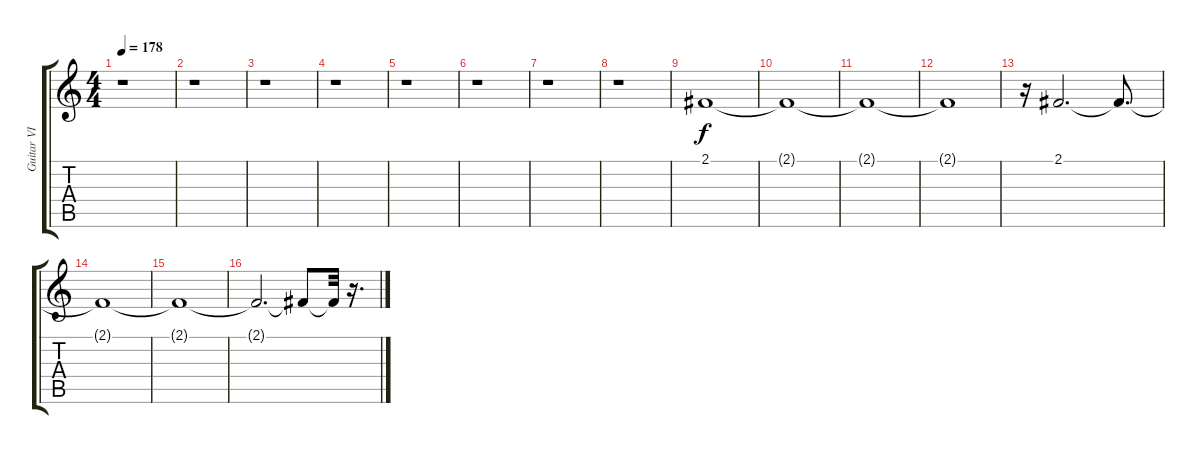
\track ("Guitar VI" "Guitar VI") {instrument lead5charang}
\staff {score tabs}
\tuning (E4 B3 G3 D3 A2 E2) {hide}
\ts (4 4)
\tempo 178
\clef g2
\ks c
r.1{dy f} |
r.1 |
r.1 |
r.1 |
r.1 |
r.1 |
r.1 |
r.1 |
2.1.1 |
2.1{t}.1 |
2.1{t}.1 |
2.1{t}.1 |
r.16 2.1.2{d volume 13} 2.1{t}.8{d} |
2.1{t}.1 |
2.1{t}.1 |
2.1{t}.2{d} 2.1{t}.8 2.1{t}.32 r.16{d}
